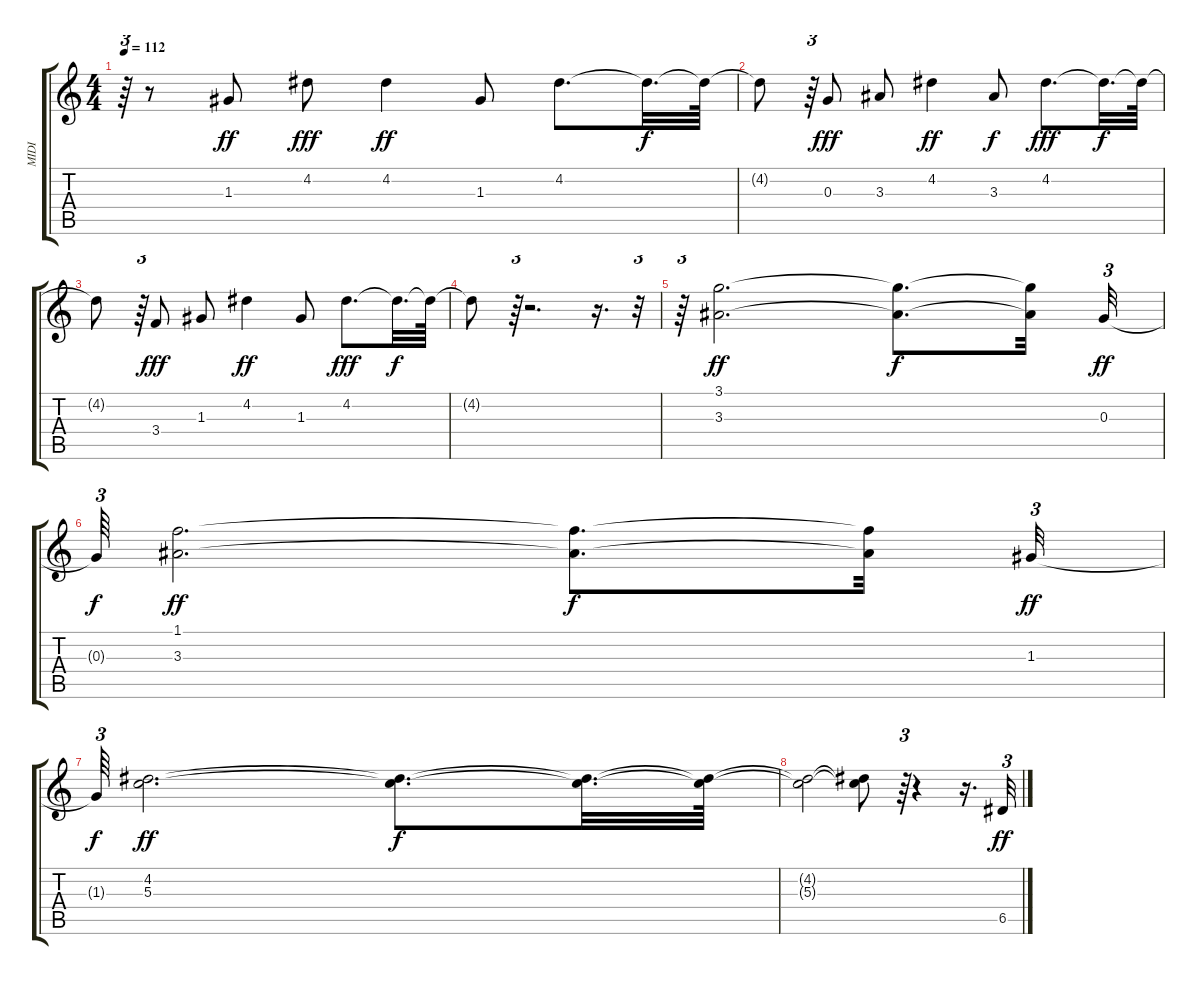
\track ("MIDI" "MIDI") {instrument electricguitarclean}
\staff {score tabs}
\tuning (E4 B3 G3 D3 A2 E2) {hide}
\ts (4 4)
\tempo 112
\clef g2
\ks c
r.64{tu (3 2) dy f} r.8 1.3.8{dy ff} 4.2.8{dy fff} 4.2.4{dy ff} 1.3.8 4.2.8{d} 4.2{t}.32{d dy f} 4.2{t}.64 |
4.2{t}.8 r.64{tu (3 2)} 0.3.8{dy fff} 3.3.8 4.2.4{dy ff} 3.3.8{dy f} 4.2.8{d dy fff} 4.2{t}.32{d dy f} 4.2{t}.64 |
4.2{t}.8 r.64{tu (3 2)} 3.4.8{dy fff} 1.3.8 4.2.4{dy ff} 1.3.8 4.2.8{d dy fff} 4.2{t}.32{d dy f} 4.2{t}.64 |
4.2{t}.8 r.64{tu (3 2)} r.2{d} r.16{d} r.32{tu (3 2)} |
r.64{tu (3 2)} (3.1 3.3).2{d dy ff} (3.1{t} 3.3{t}).8{d dy f} (3.1{t} 3.3{t}).32 0.3.32{tu (3 2) dy ff} |
0.3{t}.64{tu (3 2) dy f} (1.1 3.3).2{d dy ff} (1.1{t} 3.3{t}).8{d dy f} (1.1{t} 3.3{t}).32 1.3.32{tu (3 2) dy ff} |
1.3{t}.64{tu (3 2) dy f} (4.2 5.3).2{d dy ff} (4.2{t} 5.3{t}).8{d dy f} (4.2{t} 5.3{t}).32{d} (4.2{t} 5.3{t}).64 |
(4.2{t} 5.3{t}).2 (4.2{t} 5.3{t}).8 r.64{tu (3 2)} r.4 r.16{d} 6.5.32{tu (3 2) dy ff}
